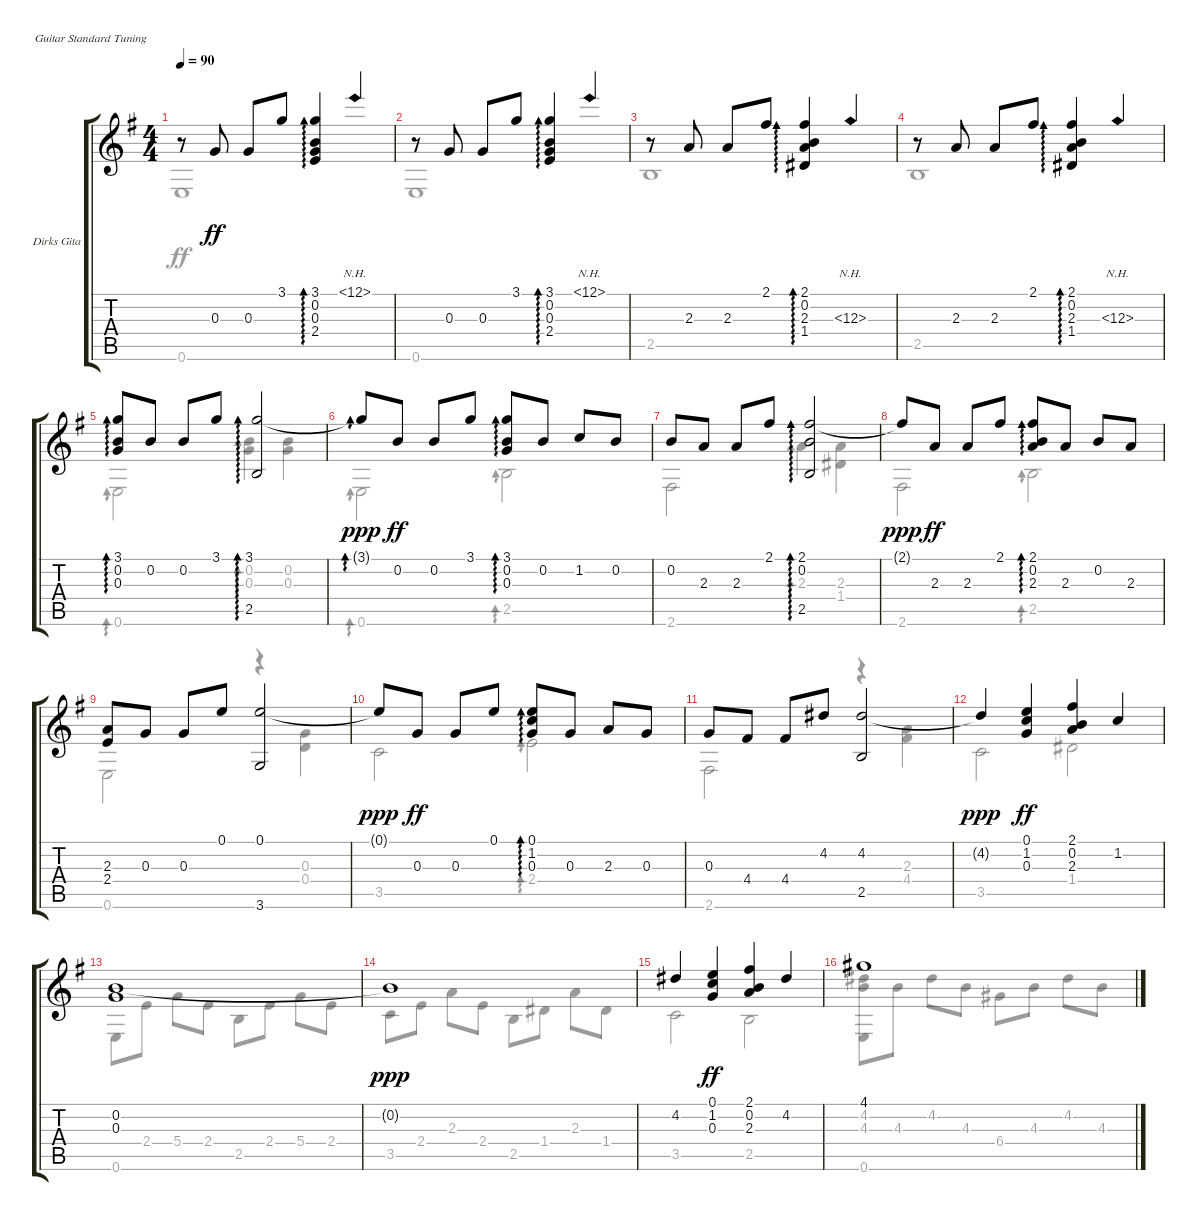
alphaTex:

\bracketExtendMode groupsimilarinstruments
\firstSystemTrackNameOrientation horizontal
\otherSystemsTrackNameOrientation horizontal
\track ("Dirks Gitarre" "Dirks Gita") {instrument acousticguitarnylon}
\staff {score tabs}
\tuning (E4 B3 G3 D3 A2 E2)
\voice
\ts (4 4)
\tempo 90
\clef g2
\ks g
r.8{dy ff instrument acousticguitarnylon} 0.3.8 0.3.8 3.1.8 (3.1 0.2 0.3 2.4).4{ad 0} 12.1{nh}.4 |
r.8 0.3.8 0.3.8 3.1.8 (3.1 0.2 0.3 2.4).4{ad 0} 12.1{nh}.4 |
r.8 2.3.8 2.3.8 2.1.8 (2.1 0.2 2.3 1.4).4{ad 0} 12.3{nh}.4 |
r.8 2.3.8 2.3.8 2.1.8 (2.1 0.2 2.3 1.4).4{ad 0} 12.3{nh}.4 |
(3.1 0.2 0.3).8{ad 0} 0.2.8 0.2.8 3.1.8 (3.1 2.5).2{ad 0} |
3.1{t}.8{ad 0 dy ppp} 0.2.8{dy ff} 0.2.8 3.1.8 (3.1 0.2 0.3).8{ad 0} 0.2.8 1.2.8 0.2.8 |
0.2.8 2.3.8 2.3.8 2.1.8 (2.1 0.2 2.5).2{ad 0} |
2.1{t}.8{dy ppp} 2.3.8{dy ff} 2.3.8 2.1.8 (2.1 0.2 2.3).8{ad 0} 2.3.8 0.2.8 2.3.8 |
(2.3 2.4).8 0.3.8 0.3.8 0.1.8 (0.1 3.6).2 |
0.1{t}.8{dy ppp} 0.3.8{dy ff} 0.3.8 0.1.8 (0.1 1.2 0.3).8{ad 0} 0.3.8 2.3.8 0.3.8 |
0.3.8 4.4.8 4.4.8 4.2.8 (4.2 2.5).2 |
4.2{t}.4{dy ppp} (0.1 1.2 0.3).4{dy ff} (2.1 0.2 2.3).4 1.2.4 |
(0.2 0.3).1 |
0.2{t}.1{dy ppp} |
4.2.4 (0.1 1.2 0.3).4{dy ff} (2.1 0.2 2.3).4 4.2.4 |
4.1.1
\voice
\clef g2
\ottava regular
\simile none
\ks g
0.6.1{dy ff} |
0.6.1 |
2.5.1 |
2.5.1 |
0.6.2{ad 0} (0.2 0.3).4{ad 0} (0.2 0.3).4 |
0.6.2{ad 0} 2.5.2{ad 0} |
2.6.2 2.3.4{ad 0} (2.3 1.4).4 |
2.6.2 2.5.2{ad 0} |
0.6.2 r.4 (0.3 0.4).4 |
3.5.2 2.4.2{ad 0} |
2.6.2 r.4 (2.3 4.4).4 |
3.5.2 1.4.2 |
0.6.8 2.4.8 5.4.8 2.4.8 2.5.8 2.4.8 5.4.8 2.4.8 |
3.5.8 2.4.8 2.3.8 2.4.8 2.5.8 1.4.8 2.3.8 1.4.8 |
3.5.2 2.5.2 |
(4.2 4.3 0.6).8 4.3.8 4.2.8 4.3.8 6.4.8 4.3.8 4.2.8 4.3.8
